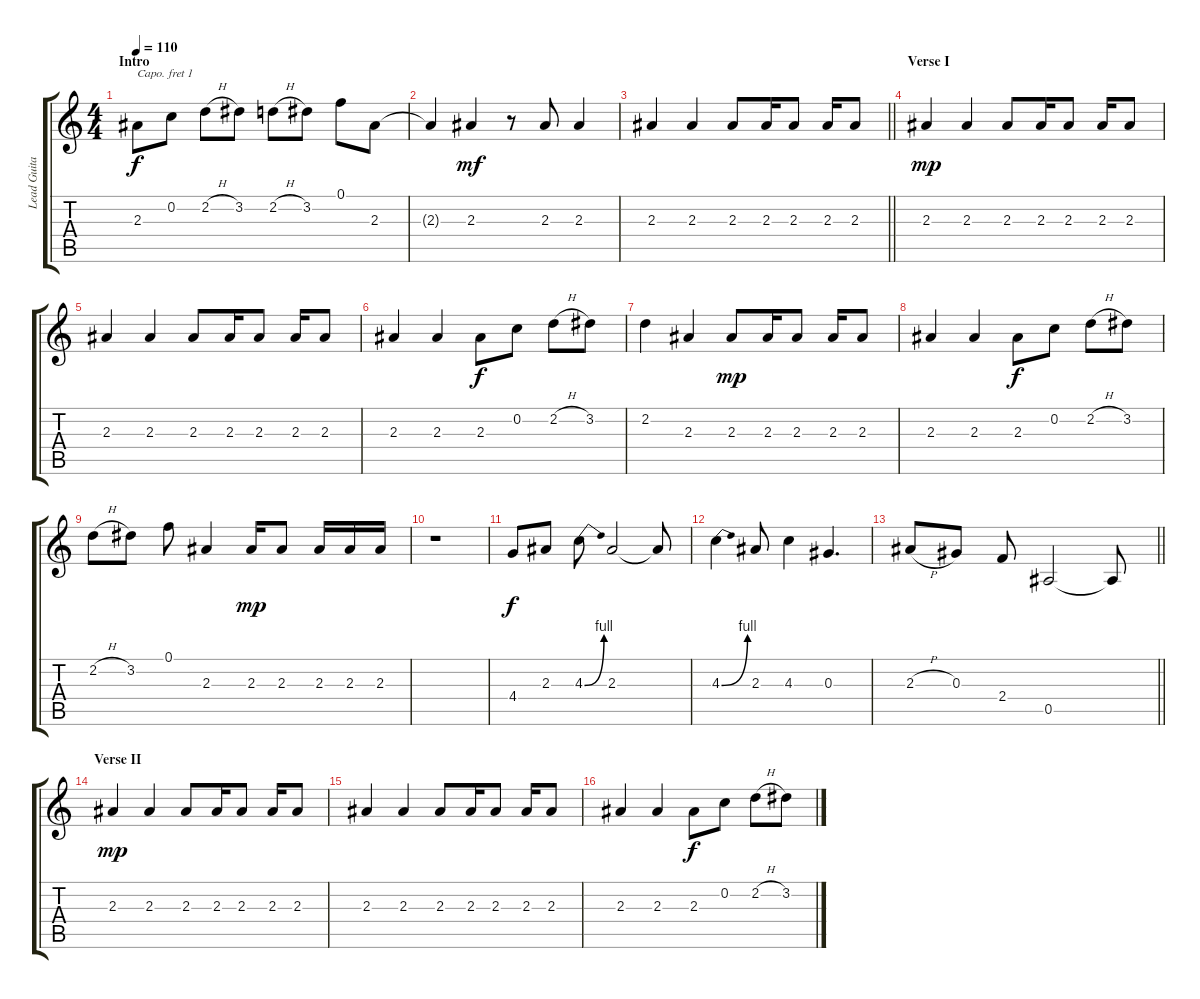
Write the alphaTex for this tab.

\track ("Lead Guitar" "Lead Guita") {instrument overdrivenguitar}
\staff {score tabs}
\capo 1
\tuning (E4 B3 G3 D3 A2 E2) {hide}
\ts (4 4)
\section ("" "Intro")
\tempo 110
\clef g2
\ks c
2.3.8{dy f instrument overdrivenguitar} 0.2.8 2.2{h}.8 3.2.8 2.2{h}.8 3.2.8 0.1.8 2.3.8 |
2.3{t}.4 2.3.4{dy mf} r.8 2.3.8 2.3.4 |
\barLineRight lightlight
2.3.4 2.3.4 2.3.8 2.3.16 2.3.8 2.3.16 2.3.8 |
\section ("" "Verse I")
2.3.4{dy mp} 2.3.4 2.3.8 2.3.16 2.3.8 2.3.16 2.3.8 |
2.3.4 2.3.4 2.3.8 2.3.16 2.3.8 2.3.16 2.3.8 |
2.3.4 2.3.4 2.3.8{dy f} 0.2.8 2.2{h}.8 3.2.8 |
2.2.4 2.3.4 2.3.8{dy mp} 2.3.16 2.3.8 2.3.16 2.3.8 |
2.3.4 2.3.4 2.3.8{dy f} 0.2.8 2.2{h}.8 3.2.8 |
2.2{h}.8 3.2.8 0.1.8 2.3.4 2.3.16{dy mp} 2.3.8 2.3.16 2.3.16 2.3.16 |
r.1 |
4.4.8{dy f} 2.3.8 4.3{be (bend 0 0 60 4)}.8 2.3.2 2.3{t}.8 |
4.3{be (bend 0 0 60 4)}.4 2.3.8 4.3.4 0.3.4{d} |
\barLineRight lightlight
2.3{h}.8 0.3.8 2.4.8 0.5.2 0.5{t}.8 |
\section ("" "Verse II")
2.3.4{dy mp} 2.3.4 2.3.8 2.3.16 2.3.8 2.3.16 2.3.8 |
2.3.4 2.3.4 2.3.8 2.3.16 2.3.8 2.3.16 2.3.8 |
2.3.4 2.3.4 2.3.8{dy f} 0.2.8 2.2{h}.8 3.2.8
